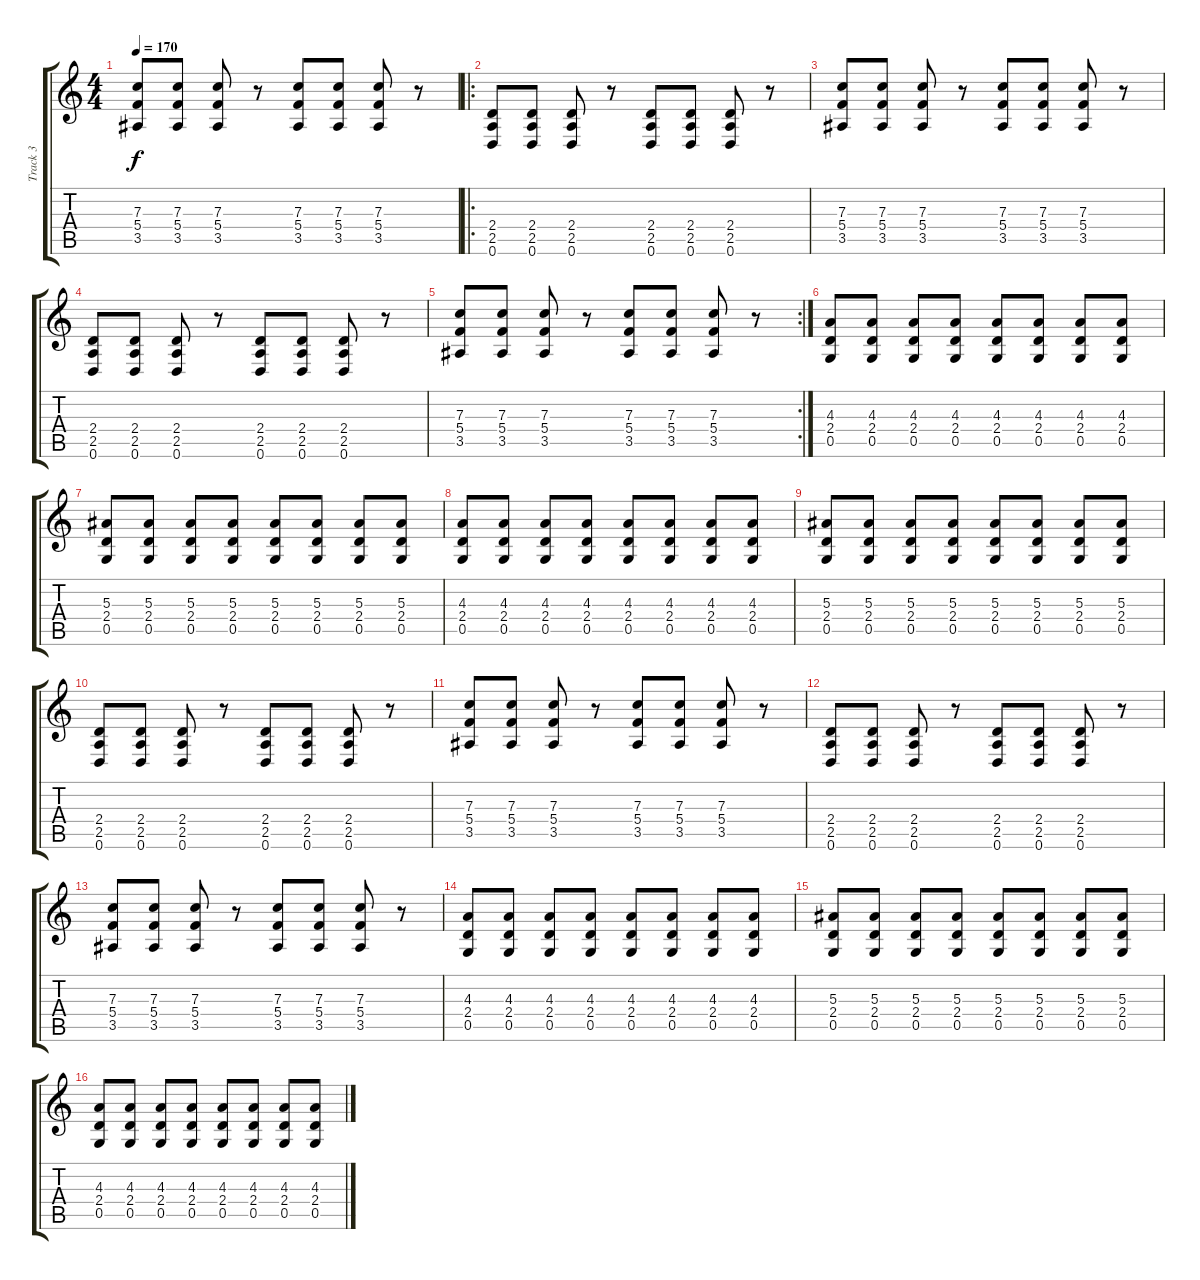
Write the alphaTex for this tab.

\track ("Track 3" "Track 3") {instrument distortionguitar}
\staff {score tabs}
\tuning (D4 A3 F3 C3 G2 D2) {hide}
\ts (4 4)
\tempo 170
\clef g2
\ks c
(7.3 5.4 3.5).8{dy f} (7.3 5.4 3.5).8 (7.3 5.4 3.5).8 r.8 (7.3 5.4 3.5).8 (7.3 5.4 3.5).8 (7.3 5.4 3.5).8 r.8 |
\ro
(2.4 2.5 0.6).8 (2.4 2.5 0.6).8 (2.4 2.5 0.6).8 r.8 (2.4 2.5 0.6).8 (2.4 2.5 0.6).8 (2.4 2.5 0.6).8 r.8 |
(7.3 5.4 3.5).8 (7.3 5.4 3.5).8 (7.3 5.4 3.5).8 r.8 (7.3 5.4 3.5).8 (7.3 5.4 3.5).8 (7.3 5.4 3.5).8 r.8 |
(2.4 2.5 0.6).8 (2.4 2.5 0.6).8 (2.4 2.5 0.6).8 r.8 (2.4 2.5 0.6).8 (2.4 2.5 0.6).8 (2.4 2.5 0.6).8 r.8 |
\rc 2
(7.3 5.4 3.5).8 (7.3 5.4 3.5).8 (7.3 5.4 3.5).8 r.8 (7.3 5.4 3.5).8 (7.3 5.4 3.5).8 (7.3 5.4 3.5).8 r.8 |
(4.3 2.4 0.5).8 (4.3 2.4 0.5).8 (4.3 2.4 0.5).8 (4.3 2.4 0.5).8 (4.3 2.4 0.5).8 (4.3 2.4 0.5).8 (4.3 2.4 0.5).8 (4.3 2.4 0.5).8 |
(5.3 2.4 0.5).8 (5.3 2.4 0.5).8 (5.3 2.4 0.5).8 (5.3 2.4 0.5).8 (5.3 2.4 0.5).8 (5.3 2.4 0.5).8 (5.3 2.4 0.5).8 (5.3 2.4 0.5).8 |
(4.3 2.4 0.5).8 (4.3 2.4 0.5).8 (4.3 2.4 0.5).8 (4.3 2.4 0.5).8 (4.3 2.4 0.5).8 (4.3 2.4 0.5).8 (4.3 2.4 0.5).8 (4.3 2.4 0.5).8 |
(5.3 2.4 0.5).8 (5.3 2.4 0.5).8 (5.3 2.4 0.5).8 (5.3 2.4 0.5).8 (5.3 2.4 0.5).8 (5.3 2.4 0.5).8 (5.3 2.4 0.5).8 (5.3 2.4 0.5).8 |
(2.4 2.5 0.6).8 (2.4 2.5 0.6).8 (2.4 2.5 0.6).8 r.8 (2.4 2.5 0.6).8 (2.4 2.5 0.6).8 (2.4 2.5 0.6).8 r.8 |
(7.3 5.4 3.5).8 (7.3 5.4 3.5).8 (7.3 5.4 3.5).8 r.8 (7.3 5.4 3.5).8 (7.3 5.4 3.5).8 (7.3 5.4 3.5).8 r.8 |
(2.4 2.5 0.6).8 (2.4 2.5 0.6).8 (2.4 2.5 0.6).8 r.8 (2.4 2.5 0.6).8 (2.4 2.5 0.6).8 (2.4 2.5 0.6).8 r.8 |
(7.3 5.4 3.5).8 (7.3 5.4 3.5).8 (7.3 5.4 3.5).8 r.8 (7.3 5.4 3.5).8 (7.3 5.4 3.5).8 (7.3 5.4 3.5).8 r.8 |
(4.3 2.4 0.5).8 (4.3 2.4 0.5).8 (4.3 2.4 0.5).8 (4.3 2.4 0.5).8 (4.3 2.4 0.5).8 (4.3 2.4 0.5).8 (4.3 2.4 0.5).8 (4.3 2.4 0.5).8 |
(5.3 2.4 0.5).8 (5.3 2.4 0.5).8 (5.3 2.4 0.5).8 (5.3 2.4 0.5).8 (5.3 2.4 0.5).8 (5.3 2.4 0.5).8 (5.3 2.4 0.5).8 (5.3 2.4 0.5).8 |
(4.3 2.4 0.5).8 (4.3 2.4 0.5).8 (4.3 2.4 0.5).8 (4.3 2.4 0.5).8 (4.3 2.4 0.5).8 (4.3 2.4 0.5).8 (4.3 2.4 0.5).8 (4.3 2.4 0.5).8
